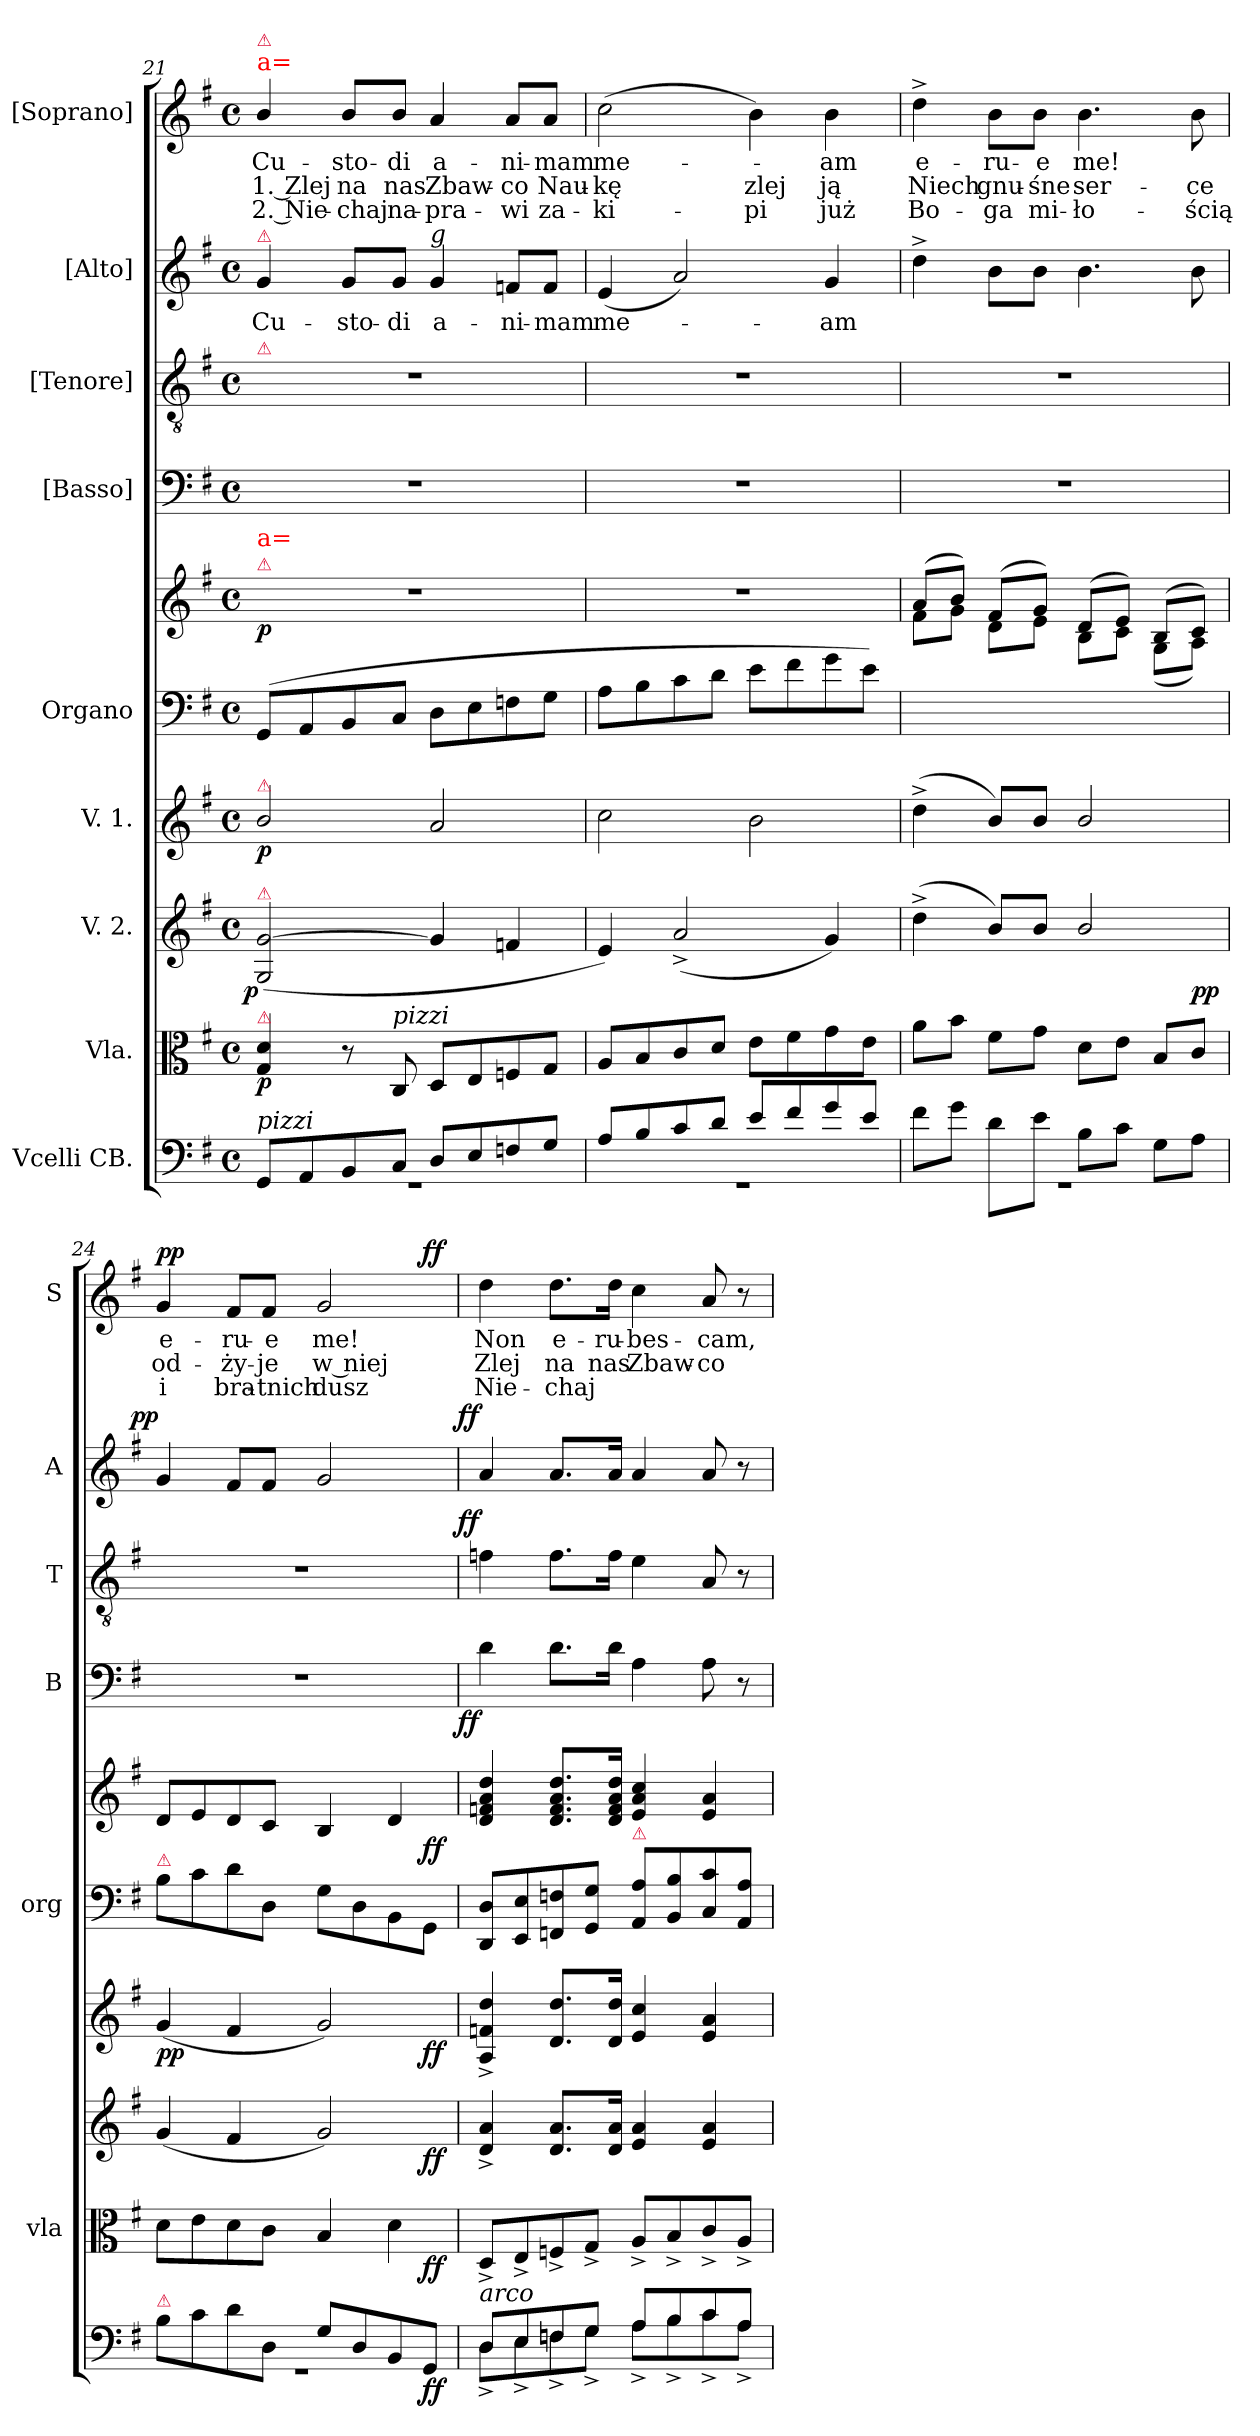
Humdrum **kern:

**kern	**dynam	**kern	**dynam	**kern	**dynam	**kern	**dynam	**kern	**kern	**dynam	**kern	**dynam	**kern	**dynam	**kern	**text	**dynam	**kern	**text	**text	**text	**dynam
*part9	*part9	*part8	*part8	*part7	*part7	*part6	*part6	*part5	*part5	*part5	*part4	*part4	*part3	*part3	*part2	*part2	*part2	*part1	*part1	*part1	*part1	*part1
*staff10	*staff10	*staff9	*staff9	*staff8	*staff8	*staff7	*staff7	*staff6	*staff5	*staff5/6	*staff4	*staff4	*staff3	*staff3	*staff2	*staff2	*staff2	*staff1	*staff1	*staff1	*staff1	*staff1
*I"Vcelli CB.	*	*I"Vla.	*	*I"V. 2.	*	*I"V. 1.	*	*I"Organo	*	*	*I"[Basso]	*	*I"[Tenore]	*	*I"[Alto]	*	*	*I"[Soprano]	*	*	*	*
*	*	*I'vla	*	*	*	*	*	*I'org	*	*	*I'B	*	*I'T	*	*I'A	*	*	*I'S	*	*	*	*
*clefF4	*	*clefC3	*	*clefG2	*	*clefG2	*	*clefF4	*clefG2	*	*clefF4	*	*clefGv2	*	*clefG2	*	*	*clefG2	*	*	*	*
*k[f#]	*	*k[f#]	*	*k[f#]	*	*k[f#]	*	*k[f#]	*k[f#]	*	*k[f#]	*	*k[f#]	*	*k[f#]	*	*	*k[f#]	*	*	*	*
*G:	*	*G:	*	*G:	*	*G:	*	*G:	*G:	*	*G:	*	*G:	*	*G:	*	*	*G:	*	*	*	*
*M4/4	*	*M4/4	*	*M4/4	*	*M4/4	*	*M4/4	*M4/4	*	*M4/4	*	*M4/4	*	*M4/4	*	*	*M4/4	*	*	*	*
*met(c)	*	*met(c)	*	*met(c)	*	*met(c)	*	*met(c)	*met(c)	*	*met(c)	*	*met(c)	*	*met(c)	*	*	*met(c)	*	*	*	*
=21	=21	=21	=21	=21	=21	=21	=21	=21	=21	=21	=21	=21	=21	=21	=21	=21	=21	=21	=21	=21	=21	=21
*^	*	*	*	*	*	*	*	*	*	*	*	*	*	*	*	*	*	*	*	*	*	*
!	!	!	!	!	!	!	!	!	!	!	!	!	!	!	!	!	!	!	!LO:TX:a:color=red:t=a=	!	!	!	!
!	!	!	!	!	!	!	!	!	!	!	!	!	!	!	!	!	!	!	!LO:TX:a:color=crimson:t=⚠	!	!	!	!
!	!	!	!	!	!	!	!	!	!	!	!	!	!	!	!	!LO:TX:a:color=crimson:t=⚠	!	!	!	!	!	!	!
!	!	!	!	!	!	!	!	!	!	!	!	!	!	!LO:TX:a:color=crimson:t=⚠	!	!	!	!	!	!	!	!	!
!	!	!	!	!	!	!	!	!	!	!LO:TX:a:color=crimson:t=⚠	!	!	!	!	!	!	!	!	!	!	!	!	!
!	!	!	!	!	!	!	!	!	!	!LO:TX:a:color=red:t=a=	!	!	!	!	!	!	!	!	!	!	!	!	!
!	!	!	!	!	!	!	!LO:TX:a:color=crimson:t=⚠	!	!	!	!	!	!	!	!	!	!	!	!	!	!	!	!
!	!	!	!	!	!LO:TX:a:color=crimson:t=⚠	!	!	!	!	!	!	!	!	!	!	!	!	!	!	!	!	!	!
!	!	!	!LO:TX:a:color=crimson:t=⚠	!	!	!	!	!	!	!	!	!	!	!	!	!	!	!	!	!	!	!	!
!LO:TX:a:i:t=pizzi	!	!	!	!	!	!	!	!	!	!	!	!	!	!	!	!	!	!	!	!	!	!	!
!	!	!	!	!	!	!LO:DY:b:rj	!	!LO:DY:b	!	!	!	!	!	!	!	!	!	!	!	!	!	!	!
8GG/L	1rGG	.	4G/ 4d/	p	(<2G/ [2g/	p	2b/	p	(>8GG/L	1r	p	1r	.	1r	.	4g/	Cu-	.	4b/	Cu-	1. Zlej	2. Nie-	.
8AA/	.	.	.	.	.	.	.	.	8AA/	.	.	.	.	.	.	.	.	.	.	.	.	.	.
8BB/	.	.	8r	.	.	.	.	.	8BB/	.	.	.	.	.	.	8g/L	-sto-	.	8b/L	-sto-	na	-chaj	.
!	!	!	!LO:TX:a:i:t=pizzi	!	!	!	!	!	!	!	!	!	!	!	!	!	!	!	!	!	!	!	!
8C/J	.	.	8C/	.	.	.	.	.	8C/J	.	.	.	.	.	.	8g/J	-di	.	8b/J	-di	nas	na-	.
!	!	!	!	!	!	!	!	!	!	!	!	!	!	!	!	!LO:TX:a:i:t=g	!	!	!	!	!	!	!
8D/L	.	.	8D/L	.	4g/]	.	2a/	.	8D\L	.	.	.	.	.	.	4g/	a-	.	4a/	a-	Zbaw-	-pra-	.
8E/	.	.	8E/	.	.	.	.	.	8E\	.	.	.	.	.	.	.	.	.	.	.	.	.	.
8Fn/	.	.	8Fn/	.	4fn/	.	.	.	8Fn\	.	.	.	.	.	.	8fn/L	-ni-	.	8a/L	-ni-	-co	-wi	.
8G/J	.	.	8G/J	.	.	.	.	.	8G\J	.	.	.	.	.	.	8f/J	-mam	.	8a/J	-mam	Nau-	za-	.
=22	=22	=22	=22	=22	=22	=22	=22	=22	=22	=22	=22	=22	=22	=22	=22	=22	=22	=22	=22	=22	=22	=22	=22
8A/L	1rGG	.	8A/L	.	4e/)	.	2cc\	.	8A\L	1r	.	1r	.	1r	.	(<4e/	me-	.	(>2cc\	me-	-kę	-ki-	.
8B/	.	.	8B/	.	.	.	.	.	8B\	.	.	.	.	.	.	.	.	.	.	.	.	.	.
8c/	.	.	8c/	.	(<2a^</	.	.	.	8c\	.	.	.	.	.	.	2a/)	.	.	.	.	.	.	.
8d/J	.	.	8d/J	.	.	.	.	.	8d\J	.	.	.	.	.	.	.	.	.	.	.	.	.	.
8e/L	.	.	8e\L	.	.	.	2b\	.	8e\L	.	.	.	.	.	.	.	.	.	4b\)	.	zlej	-pi	.
8f#/	.	.	8f#\	.	.	.	.	.	8f#\	.	.	.	.	.	.	.	.	.	.	.	.	.	.
8g/	.	.	8g\	.	4g/)	.	.	.	8g\	.	.	.	.	.	.	4g/	-am	.	4b\	-am	ją	już	.
8e/J	.	.	8e\J	.	.	.	.	.	8e\J)	.	.	.	.	.	.	.	.	.	.	.	.	.	.
=23	=23	=23	=23	=23	=23	=23	=23	=23	=23	=23	=23	=23	=23	=23	=23	=23	=23	=23	=23	=23	=23	=23	=23
*	*	*	*	*	*^	*	*	*	*	*^	*	*	*	*	*	*	*	*	*	*	*	*	*
8f#\L	1rGG	.	8a\L	.	(>4dd^>\	2..ryy	.	(>4dd^>\	.	1ryy	(>8a/L	8f#\L	.	1r	.	1r	.	4dd^>\	.	.	4dd^>\	e-	Niech	Bo-	.
8g\J	.	.	8b\J	.	.	.	.	.	.	.	8b/J)	8g\J	.	.	.	.	.	.	.	.	.	.	.	.	.
8d\L	.	.	8f#\L	.	8b/L)	.	.	8b/L)	.	.	(>8f#/L	8d\L	.	.	.	.	.	8b\L	.	.	8b\L	-ru-	gnu-	-ga	.
8e\J	.	.	8g\J	.	8b/J	.	.	8b/J	.	.	8g/J)	8e\J	.	.	.	.	.	8b\J	.	.	8b\J	-e	-śne	mi-	.
8B\L	.	.	8d\L	.	2b/	.	.	2b/	.	.	(>8d/L	8B\L	.	.	.	.	.	4.b\	.	.	4.b\	me!	ser-	-ło-	.
8c\J	.	.	8e\J	.	.	.	.	.	.	.	8e/J)	8c\J	.	.	.	.	.	.	.	.	.	.	.	.	.
8G\L	.	.	8B/L	.	.	.	.	.	.	.	(>8B/L	(>8G\L	.	.	.	.	.	.	.	.	.	.	.	.	.
!	!	!	!	!	!	!	!LO:DY:b	!	!	!	!	!	!	!	!	!	!	!	!	!	!	!	!	!	!
8A\J	.	.	8c/J	.	.	8ryy	pp	.	.	.	8c/J)	8A\J)	.	.	.	.	.	8b\	.	.	8b\	.	-ce	-ścią	.
=24	=24	=24	=24	=24	=24	=24	=24	=24	=24	=24	=24	=24	=24	=24	=24	=24	=24	=24	=24	=24	=24	=24	=24	=24	=24
!	!	!	!	!	!	!	!	!	!	!LO:TX:a:color=crimson:t=⚠	!	!	!	!	!	!	!	!	!	!	!	!	!	!	!
!LO:TX:a:color=crimson:t=⚠	!	!	!	!	!	!	!	!	!	!	!	!	!	!	!	!	!	!	!	!	!	!	!	!	!
!	!	!	!	!	!	!	!	!	!LO:DY:b	!	!	!	!	!	!	!	!	!	!	!LO:DY:a:rj	!	!	!	!	!LO:DY:a
*	*	*	*^	*	*	*	*	*^	*	*	*	*	*	*	*	*	*	*	*	*	*^	*	*	*	*
8B\L	1rGG	.	8d\L	2..ryy	.	(<4g/	2..ryy	.	(<4g/	2..ryy	pp	8B\L	8d/L	2..ryy	.	1r	.	1r	.	4g/	.	pp	4g/	2..ryy	e-	od-	i	pp
8c\	.	.	8e\	.	.	.	.	.	.	.	.	8c\	8e/	.	.	.	.	.	.	.	.	.	.	.	.	.	.	.
8d\	.	.	8d\	.	.	4f#/	.	.	4f#/	.	.	8d\	8d/	.	.	.	.	.	.	8f#/L	.	.	8f#/L	.	-ru-	-ży-	bra-	.
8D/J	.	.	8c\J	.	.	.	.	.	.	.	.	8D/J	8c/J	.	.	.	.	.	.	8f#/J	.	.	8f#/J	.	-e	-je	-tnich	.
8G/L	.	.	4B/	.	.	2g/)	.	.	2g/)	.	.	8G\L	4B/	.	.	.	.	.	.	2g/	.	.	2g/	.	me!	w niej	dusz	.
8D/	.	.	.	.	.	.	.	.	.	.	.	8D\	.	.	.	.	.	.	.	.	.	.	.	.	.	.	.	.
8BB/	.	.	4d\	.	.	.	.	.	.	.	.	8BB\	4d/	.	.	.	.	.	.	.	.	.	.	.	.	.	.	.
!	!	!LO:DY:b	!	!	!LO:DY:b	!	!	!LO:DY:b	!	!	!LO:DY:b	!	!	!	!	!	!	!	!	!	!	!	!	!	!	!	!	!LO:DY:a
8GG/J	.	ff	.	8ryy	ff	.	8ryy	ff	.	8ryy	ff	8GG\J	.	8ryy	ff	.	.	.	.	.	.	.	.	8ryy	.	.	.	ff
=25	=25	=25	=25	=25	=25	=25	=25	=25	=25	=25	=25	=25	=25	=25	=25	=25	=25	=25	=25	=25	=25	=25	=25	=25	=25	=25	=25	=25
!	!	!	!LO:TX:a:i:t=arco	!	!	!	!	!	!	!	!	!	!	!	!	!	!	!	!	!	!	!	!	!	!	!	!	!
!LO:TX:a:i:t=arco	!	!	!	!	!	!	!	!	!	!	!	!	!	!	!	!	!	!	!	!	!	!	!	!	!	!	!	!
!	!	!	!	!	!	!	!	!	!	!	!	!	!	!	!	!	!LO:DY:b:rj	!	!LO:DY:a:rj	!	!	!LO:DY:a:rj	!	!	!	!	!	!
*	*	*	*v	*v	*	*	*	*	*v	*v	*	*	*v	*v	*	*	*	*	*	*	*	*	*v	*v	*	*	*	*
*	*	*	*	*	*v	*v	*	*	*	*	*	*	*	*	*	*	*	*	*	*	*	*	*	*
8D/L	8D^<\L	.	8D^</L	.	4d^</ 4a^</	.	4A^</ 4fn^</ 4dd^</	.	8DD/ 8D/L	4d/ 4fn/ 4a/ 4dd/	.	4d\	ff	4fn\	ff	4a/	.	ff	4dd\	Non	Zlej	Nie-	.
8E/	8E^<\	.	8E^</	.	.	.	.	.	8EE/ 8E/	.	.	.	.	.	.	.	.	.	.	.	.	.	.
8Fn/	8Fn^<\	.	8Fn^</	.	8.d/ 8.a/L	.	8.d/ 8.dd/L	.	8FFn/ 8Fn/	8.d/ 8.f/ 8.a/ 8.dd/L	.	8.d\L	.	8.f\L	.	8.a/L	.	.	8.dd\L	e-	na	-chaj	.
8G/J	8G^<\J	.	8G^</J	.	.	.	.	.	8GG/ 8G/J	.	.	.	.	.	.	.	.	.	.	.	.	.	.
.	.	.	.	.	16d/ 16a/Jk	.	16d/ 16dd/Jk	.	.	16d/ 16f/ 16a/ 16dd/Jk	.	16d\Jk	.	16f\Jk	.	16a/Jk	.	.	16dd\Jk	-ru-	nas	.	.
!	!	!	!	!	!	!	!	!	!LO:TX:a:color=crimson:t=⚠	!	!	!	!	!	!	!	!	!	!	!	!	!	!
8A/L	8A^<\L	.	8A^</L	.	4e/ 4a/	.	4e/ 4cc/	.	8AA/ 8A/L	4e/ 4a/ 4cc/	.	4A\	.	4e\	.	4a/	.	.	4cc\	-bes-	Zbaw-	.	.
8B/	8B^<\	.	8B^</	.	.	.	.	.	8BB/ 8B/	.	.	.	.	.	.	.	.	.	.	.	.	.	.
8c/	8c^<\	.	8c^</	.	4e/ 4a/	.	4e/ 4a/	.	8C\ 8c\	4e/ 4a/	.	8A\	.	8A/	.	8a/	.	.	8a/	-cam,	-co	.	.
8A/J	8A^<\J	.	8A^</J	.	.	.	.	.	8AA\ 8A\J	.	.	8r	.	8r	.	8r	.	.	8r	.	.	.	.
*v	*v	*	*	*	*	*	*	*	*	*	*	*	*	*	*	*	*	*	*	*	*	*	*
=	=	=	=	=	=	=	=	=	=	=	=	=	=	=	=	=	=	=	=	=	=	=
*-	*-	*-	*-	*-	*-	*-	*-	*-	*-	*-	*-	*-	*-	*-	*-	*-	*-	*-	*-	*-	*-	*-
